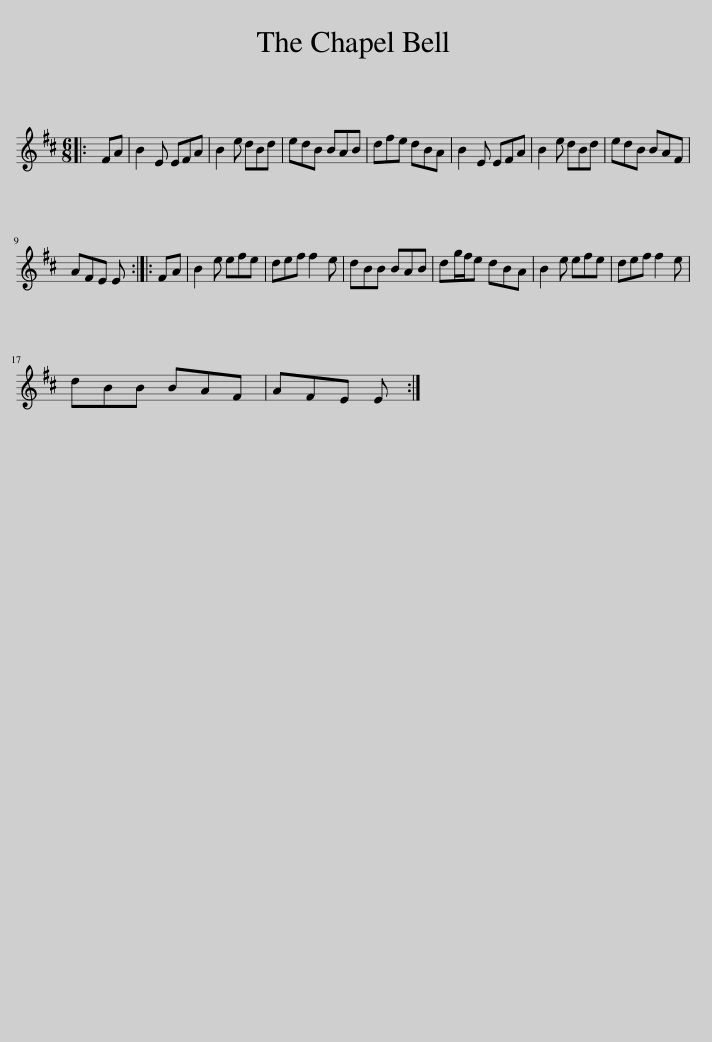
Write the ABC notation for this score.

X:1
L:1/8
M:6/8
I:linebreak $
K:D
V:1 treble
V:1
|: FA | B2 E EFA | B2 e dBd | edB BAB | dfe dBA | %5
 B2 E EFA | B2 e dBd | edB BAF |$ AFE E :: FA | %10
 B2 e efe | def f2 e | dBB BAB | dg/f/e dBA | B2 e efe | %15
 def f2 e |$ dBB BAF | AFE E :| %18
